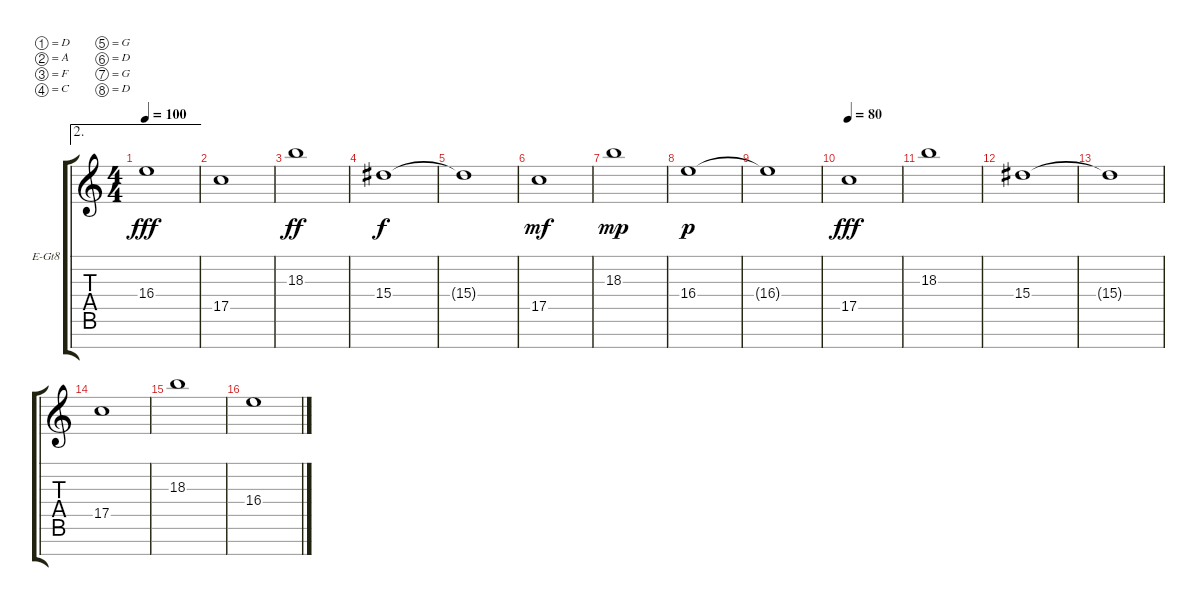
\bracketExtendMode groupsimilarinstruments
\firstSystemTrackNameOrientation horizontal
\otherSystemsTrackNameOrientation horizontal
\track ("Tape Delay" "E-Gt8") {instrument overdrivenguitar}
\staff {score tabs}
\tuning (D4 A3 F3 C3 G2 D2 G1 D1)
\ae 2
\ts (4 4)
\tempo 100
\clef g2
\ks c
16.4{t}.1{dy fff} |
17.5.1 |
18.3.1{dy ff} |
15.4.1{dy f} |
15.4{t}.1 |
17.5.1{dy mf} |
18.3.1{dy mp} |
16.4.1{dy p} |
16.4{t}.1 |
\tempo 80
17.5.1{dy fff} |
18.3.1 |
15.4.1 |
15.4{t}.1 |
17.5.1 |
18.3.1 |
16.4.1
